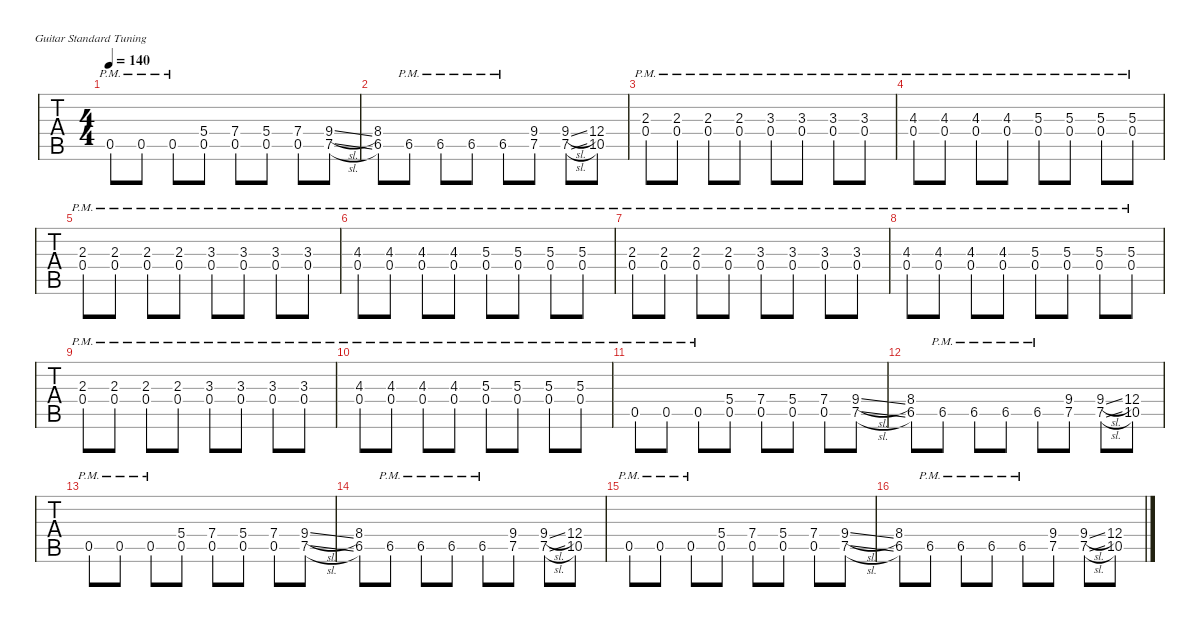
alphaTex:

\defaultSystemsLayout 4
\hideDynamics
\bracketExtendMode nobrackets
\otherSystemsTrackNameOrientation horizontal
\track ("Rhythm Guitar 1" "     ") {multiBarRest instrument distortionguitar}
\staff {tabs}
\tuning (E4 B3 G3 D3 A2 E2)
\ts (4 4)
\tempo 140
\clef g2
\ks c
0.5{pm}.8{dy mf} 0.5{pm}.8 0.5{pm}.8 (5.4 0.5).8 (7.4 0.5).8 (5.4 0.5).8 (7.4 0.5).8 (7.5{sl} 9.4{sl}).8 |
(6.5{acc #} 8.4{acc #}).8 6.5{pm acc #}.8 6.5{pm acc #}.8 6.5{pm acc #}.8 6.5{pm acc #}.8 (7.5 9.4).8 (7.5{sl} 9.4{sl}).8 (10.5 12.4).8 |
(0.4{pm} 2.3{pm}).8 (0.4{pm} 2.3{pm}).8 (0.4{pm} 2.3{pm}).8 (0.4{pm} 2.3{pm}).8 (0.4{pm} 3.3{pm acc #}).8 (0.4{pm} 3.3{pm acc #}).8 (0.4{pm} 3.3{pm acc #}).8 (0.4{pm} 3.3{pm acc #}).8 |
(0.4{pm} 4.3{pm}).8 (0.4{pm} 4.3{pm}).8 (0.4{pm} 4.3{pm}).8 (0.4{pm} 4.3{pm}).8 (0.4{pm} 5.3{pm}).8 (0.4{pm} 5.3{pm}).8 (0.4{pm} 5.3{pm}).8 (0.4{pm} 5.3{pm}).8 |
(0.4{pm} 2.3{pm}).8 (0.4{pm} 2.3{pm}).8 (0.4{pm} 2.3{pm}).8 (0.4{pm} 2.3{pm}).8 (0.4{pm} 3.3{pm acc #}).8 (0.4{pm} 3.3{pm acc #}).8 (0.4{pm} 3.3{pm acc #}).8 (0.4{pm} 3.3{pm acc #}).8 |
(0.4{pm} 4.3{pm}).8 (0.4{pm} 4.3{pm}).8 (0.4{pm} 4.3{pm}).8 (0.4{pm} 4.3{pm}).8 (0.4{pm} 5.3{pm}).8 (0.4{pm} 5.3{pm}).8 (0.4{pm} 5.3{pm}).8 (0.4{pm} 5.3{pm}).8 |
(0.4{pm} 2.3{pm}).8 (0.4{pm} 2.3{pm}).8 (0.4{pm} 2.3{pm}).8 (0.4{pm} 2.3{pm}).8 (0.4{pm} 3.3{pm acc #}).8 (0.4{pm} 3.3{pm acc #}).8 (0.4{pm} 3.3{pm acc #}).8 (0.4{pm} 3.3{pm acc #}).8 |
(0.4{pm} 4.3{pm}).8 (0.4{pm} 4.3{pm}).8 (0.4{pm} 4.3{pm}).8 (0.4{pm} 4.3{pm}).8 (0.4{pm} 5.3{pm}).8 (0.4{pm} 5.3{pm}).8 (0.4{pm} 5.3{pm}).8 (0.4{pm} 5.3{pm}).8 |
(0.4{pm} 2.3{pm}).8 (0.4{pm} 2.3{pm}).8 (0.4{pm} 2.3{pm}).8 (0.4{pm} 2.3{pm}).8 (0.4{pm} 3.3{pm acc #}).8 (0.4{pm} 3.3{pm acc #}).8 (0.4{pm} 3.3{pm acc #}).8 (0.4{pm} 3.3{pm acc #}).8 |
(0.4{pm} 4.3{pm}).8 (0.4{pm} 4.3{pm}).8 (0.4{pm} 4.3{pm}).8 (0.4{pm} 4.3{pm}).8 (0.4{pm} 5.3{pm}).8 (0.4{pm} 5.3{pm}).8 (0.4{pm} 5.3{pm}).8 (0.4{pm} 5.3{pm}).8 |
0.5{pm}.8 0.5{pm}.8 0.5{pm}.8 (5.4 0.5).8 (7.4 0.5).8 (5.4 0.5).8 (7.4 0.5).8 (7.5{sl} 9.4{sl}).8 |
(6.5{acc #} 8.4{acc #}).8 6.5{pm acc #}.8 6.5{pm acc #}.8 6.5{pm acc #}.8 6.5{pm acc #}.8 (7.5 9.4).8 (7.5{sl} 9.4{sl}).8 (10.5 12.4).8 |
0.5{pm}.8 0.5{pm}.8 0.5{pm}.8 (5.4 0.5).8 (7.4 0.5).8 (5.4 0.5).8 (7.4 0.5).8 (7.5{sl} 9.4{sl}).8 |
(6.5{acc #} 8.4{acc #}).8 6.5{pm acc #}.8 6.5{pm acc #}.8 6.5{pm acc #}.8 6.5{pm acc #}.8 (7.5 9.4).8 (7.5{sl} 9.4{sl}).8 (10.5 12.4).8 |
0.5{pm}.8 0.5{pm}.8 0.5{pm}.8 (5.4 0.5).8 (7.4 0.5).8 (5.4 0.5).8 (7.4 0.5).8 (7.5{sl} 9.4{sl}).8 |
(6.5{acc #} 8.4{acc #}).8 6.5{pm acc #}.8 6.5{pm acc #}.8 6.5{pm acc #}.8 6.5{pm acc #}.8 (7.5 9.4).8 (7.5{sl} 9.4{sl}).8 (10.5 12.4).8
